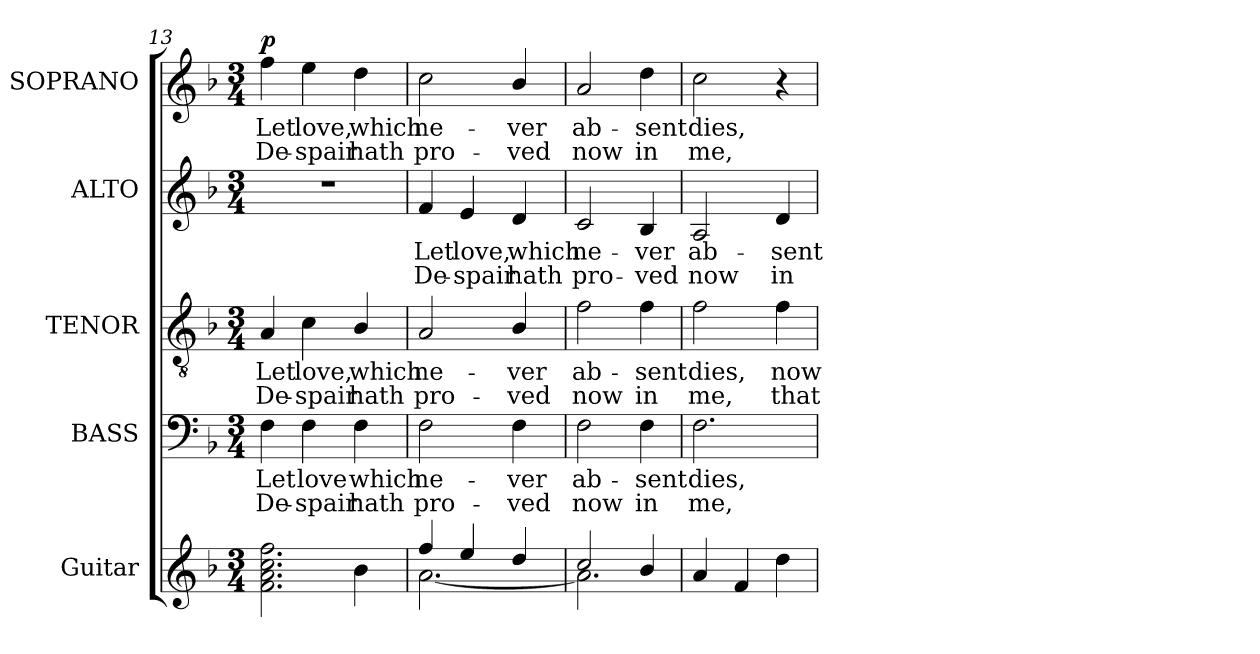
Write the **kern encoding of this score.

**kern	**kern	**text	**text	**kern	**text	**text	**kern	**text	**text	**kern	**text	**text	**dynam
*part5	*part4	*part4	*part4	*part3	*part3	*part3	*part2	*part2	*part2	*part1	*part1	*part1	*part1
*staff5	*staff4	*staff4	*staff4	*staff3	*staff3	*staff3	*staff2	*staff2	*staff2	*staff1	*staff1	*staff1	*staff1
*I"Guitar	*I"BASS	*	*	*I"TENOR	*	*	*I"ALTO	*	*	*I"SOPRANO	*	*	*
*	*I'B.	*	*	*I'T.	*	*	*I'A.	*	*	*I'S.	*	*	*
*clefG2	*clefF4	*	*	*clefGv2	*	*	*clefG2	*	*	*clefG2	*	*	*
*ITrd7c12	*	*	*	*ITrd7c12	*	*	*	*	*	*	*	*	*
*k[b-]	*k[b-]	*	*	*k[b-]	*	*	*k[b-]	*	*	*k[b-]	*	*	*
*F:	*F:	*	*	*F:	*	*	*F:	*	*	*F:	*	*	*
*M3/4	*M3/4	*	*	*M3/4	*	*	*M3/4	*	*	*M3/4	*	*	*
=13	=13	=13	=13	=13	=13	=13	=13	=13	=13	=13	=13	=13	=13
*^	*	*	*	*	*	*	*	*	*	*	*	*	*
!	!	!	!LO:LY:b:color=#000000	!LO:LY:b:color=#000000	!	!	!	!	!	!	!	!	!	!
!	!	!	!	!	!	!LO:LY:b:color=#000000	!LO:LY:b:color=#000000	!	!	!	!	!	!	!
!	!	!	!	!	!	!	!	!	!	!	!	!LO:LY:b:color=#000000	!LO:LY:b:color=#000000	!
2.Fi\ 2.Ai 2.ci 2.fi	2ryy	4Fi\	Let	De-	4AAi/	Let	De-	2.r	.	.	4ffi\	Let	De-	p
!	!	!	!LO:LY:b:color=#000000	!LO:LY:b:color=#000000	!	!	!	!	!	!	!	!	!	!
!	!	!	!	!	!	!LO:LY:b:color=#000000	!LO:LY:b:color=#000000	!	!	!	!	!	!	!
!	!	!	!	!	!	!	!	!	!	!	!	!LO:LY:b:color=#000000	!LO:LY:b:color=#000000	!
.	.	4Fi\	love	-spair	4Ci\	love,	-spair	.	.	.	4eei\	love,	-spair	.
!	!	!	!LO:LY:b:color=#000000	!LO:LY:b:color=#000000	!	!	!	!	!	!	!	!	!	!
!	!	!	!	!	!	!LO:LY:b:color=#000000	!LO:LY:b:color=#000000	!	!	!	!	!	!	!
!	!	!	!	!	!	!	!	!	!	!	!	!LO:LY:b:color=#000000	!LO:LY:b:color=#000000	!
.	4B-i\	4Fi\	which	hath	4BB-i/	which	hath	.	.	.	4ddi\	which	hath	.
!!LO:PB:g=z
=14	=14	=14	=14	=14	=14	=14	=14	=14	=14	=14	=14	=14	=14	=14
!	!	!	!LO:LY:b:color=#000000	!LO:LY:b:color=#000000	!	!	!	!	!	!	!	!	!	!
!	!	!	!	!	!	!LO:LY:b:color=#000000	!LO:LY:b:color=#000000	!	!	!	!	!	!	!
!	!	!	!	!	!	!	!	!	!LO:LY:b:color=#000000	!LO:LY:b:color=#000000	!	!	!	!
!	!	!	!	!	!	!	!	!	!	!	!	!LO:LY:b:color=#000000	!LO:LY:b:color=#000000	!
4fi/	[2.Ai\	2Fi\	ne-	pro-	2AAi/	ne-	pro-	4fi/	Let	De-	2cci\	ne-	pro-	.
!	!	!	!	!	!	!	!	!	!LO:LY:b:color=#000000	!LO:LY:b:color=#000000	!	!	!	!
4ei/	.	.	.	.	.	.	.	4ei/	love,	-spair	.	.	.	.
!	!	!	!LO:LY:b:color=#000000	!LO:LY:b:color=#000000	!	!	!	!	!	!	!	!	!	!
!	!	!	!	!	!	!LO:LY:b:color=#000000	!LO:LY:b:color=#000000	!	!	!	!	!	!	!
!	!	!	!	!	!	!	!	!	!LO:LY:b:color=#000000	!LO:LY:b:color=#000000	!	!	!	!
!	!	!	!	!	!	!	!	!	!	!	!	!LO:LY:b:color=#000000	!LO:LY:b:color=#000000	!
4di/	.	4Fi\	-ver	-ved	4BB-i/	-ver	-ved	4di/	which	hath	4b-i/	-ver	-ved	.
=15	=15	=15	=15	=15	=15	=15	=15	=15	=15	=15	=15	=15	=15	=15
!	!	!	!LO:LY:b:color=#000000	!LO:LY:b:color=#000000	!	!	!	!	!	!	!	!	!	!
!	!	!	!	!	!	!LO:LY:b:color=#000000	!LO:LY:b:color=#000000	!	!	!	!	!	!	!
!	!	!	!	!	!	!	!	!	!LO:LY:b:color=#000000	!LO:LY:b:color=#000000	!	!	!	!
!	!	!	!	!	!	!	!	!	!	!	!	!LO:LY:b:color=#000000	!LO:LY:b:color=#000000	!
2ci/	2.Ai\]	2Fi\	ab-	now	2Fi\	ab-	now	2ci/	ne-	pro-	2ai/	ab-	now	.
!	!	!	!LO:LY:b:color=#000000	!LO:LY:b:color=#000000	!	!	!	!	!	!	!	!	!	!
!	!	!	!	!	!	!LO:LY:b:color=#000000	!LO:LY:b:color=#000000	!	!	!	!	!	!	!
!	!	!	!	!	!	!	!	!	!LO:LY:b:color=#000000	!LO:LY:b:color=#000000	!	!	!	!
!	!	!	!	!	!	!	!	!	!	!	!	!LO:LY:b:color=#000000	!LO:LY:b:color=#000000	!
4B-i/	.	4Fi\	-sent	in	4Fi\	-sent	in	4B-i/	-ver	-ved	4ddi\	-sent	in	.
*v	*v	*	*	*	*	*	*	*	*	*	*	*	*	*
=16	=16	=16	=16	=16	=16	=16	=16	=16	=16	=16	=16	=16	=16
!	!	!LO:LY:b:color=#000000	!LO:LY:b:color=#000000	!	!	!	!	!	!	!	!	!	!
!	!	!	!	!	!LO:LY:b:color=#000000	!LO:LY:b:color=#000000	!	!	!	!	!	!	!
!	!	!	!	!	!	!	!	!LO:LY:b:color=#000000	!LO:LY:b:color=#000000	!	!	!	!
!	!	!	!	!	!	!	!	!	!	!	!LO:LY:b:color=#000000	!LO:LY:b:color=#000000	!
4Ai/	2.Fi\	dies,	me,	2Fi\	dies,	me,	2Ai/	ab-	now	2cci\	dies,	me,	.
4Fi/	.	.	.	.	.	.	.	.	.	.	.	.	.
!	!	!	!	!	!LO:LY:b:color=#000000	!LO:LY:b:color=#000000	!	!	!	!	!	!	!
!	!	!	!	!	!	!	!	!LO:LY:b:color=#000000	!LO:LY:b:color=#000000	!	!	!	!
4di\	.	.	.	4Fi\	now	that	4di/	-sent	in	4r	.	.	.
=	=	=	=	=	=	=	=	=	=	=	=	=	=
*-	*-	*-	*-	*-	*-	*-	*-	*-	*-	*-	*-	*-	*-
